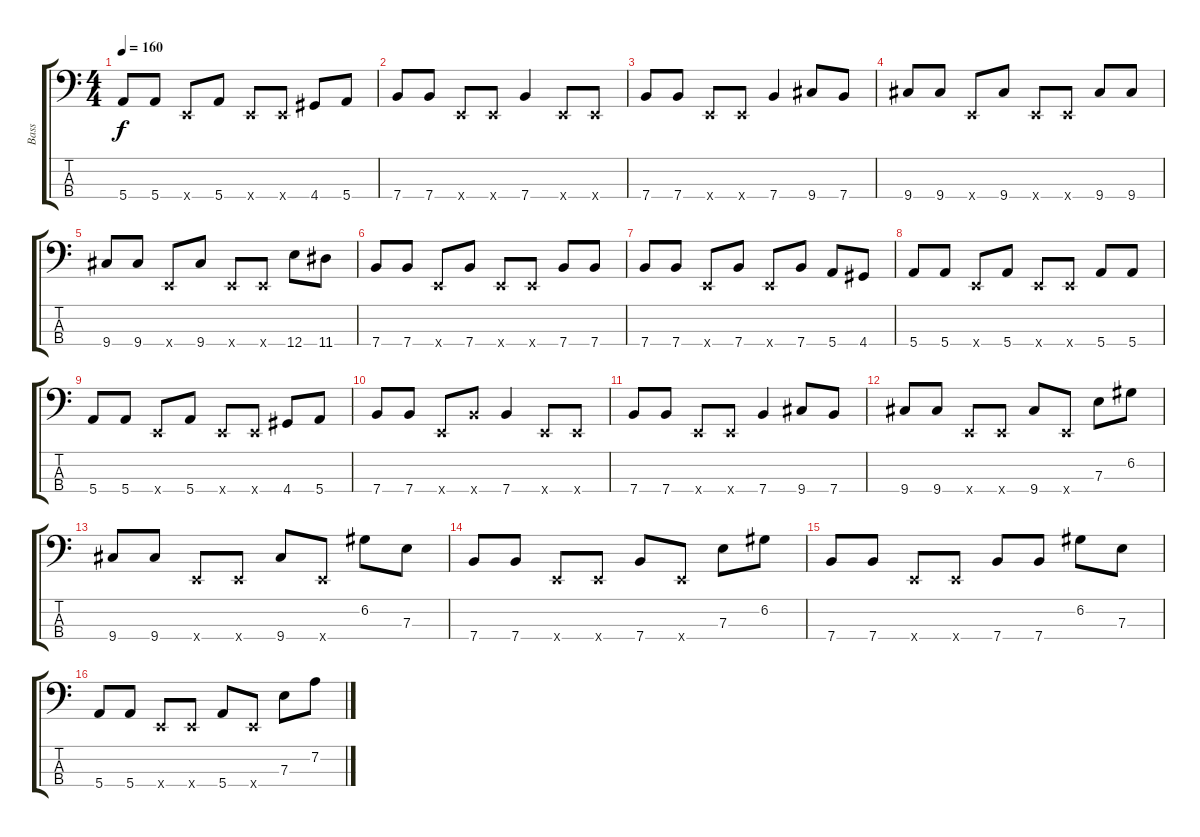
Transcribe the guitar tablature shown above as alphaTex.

\track ("Bass" "Bass") {instrument electricbassfinger}
\staff {score tabs}
\tuning (G2 D2 A1 E1) {hide}
\ts (4 4)
\tempo 160
\clef f4
\ks c
5.4.8{dy f} 5.4.8 0.4{x}.8 5.4.8 0.4{x}.8 0.4{x}.8 4.4.8 5.4.8 |
7.4.8 7.4.8 0.4{x}.8 0.4{x}.8 7.4.4 0.4{x}.8 0.4{x}.8 |
7.4.8 7.4.8 0.4{x}.8 0.4{x}.8 7.4.4 9.4.8 7.4.8 |
9.4.8 9.4.8 0.4{x}.8 9.4.8 0.4{x}.8 0.4{x}.8 9.4.8 9.4.8 |
9.4.8 9.4.8 0.4{x}.8 9.4.8 0.4{x}.8 0.4{x}.8 12.4.8 11.4.8 |
7.4.8 7.4.8 0.4{x}.8 7.4.8 0.4{x}.8 0.4{x}.8 7.4.8 7.4.8 |
7.4.8 7.4.8 0.4{x}.8 7.4.8 0.4{x}.8 7.4.8 5.4.8 4.4.8 |
5.4.8 5.4.8 0.4{x}.8 5.4.8 0.4{x}.8 0.4{x}.8 5.4.8 5.4.8 |
5.4.8 5.4.8 0.4{x}.8 5.4.8 0.4{x}.8 0.4{x}.8 4.4.8 5.4.8 |
7.4.8 7.4.8 0.4{x}.8 7.4{x}.8 7.4.4 0.4{x}.8 0.4{x}.8 |
7.4.8 7.4.8 0.4{x}.8 0.4{x}.8 7.4.4 9.4.8 7.4.8 |
9.4.8 9.4.8 0.4{x}.8 0.4{x}.8 9.4.8 0.4{x}.8 7.3.8 6.2.8 |
9.4.8 9.4.8 0.4{x}.8 0.4{x}.8 9.4.8 0.4{x}.8 6.2.8 7.3.8 |
7.4.8 7.4.8 0.4{x}.8 0.4{x}.8 7.4.8 0.4{x}.8 7.3.8 6.2.8 |
7.4.8 7.4.8 0.4{x}.8 0.4{x}.8 7.4.8 7.4.8 6.2.8 7.3.8 |
5.4.8 5.4.8 0.4{x}.8 0.4{x}.8 5.4.8 0.4{x}.8 7.3.8 7.2.8
